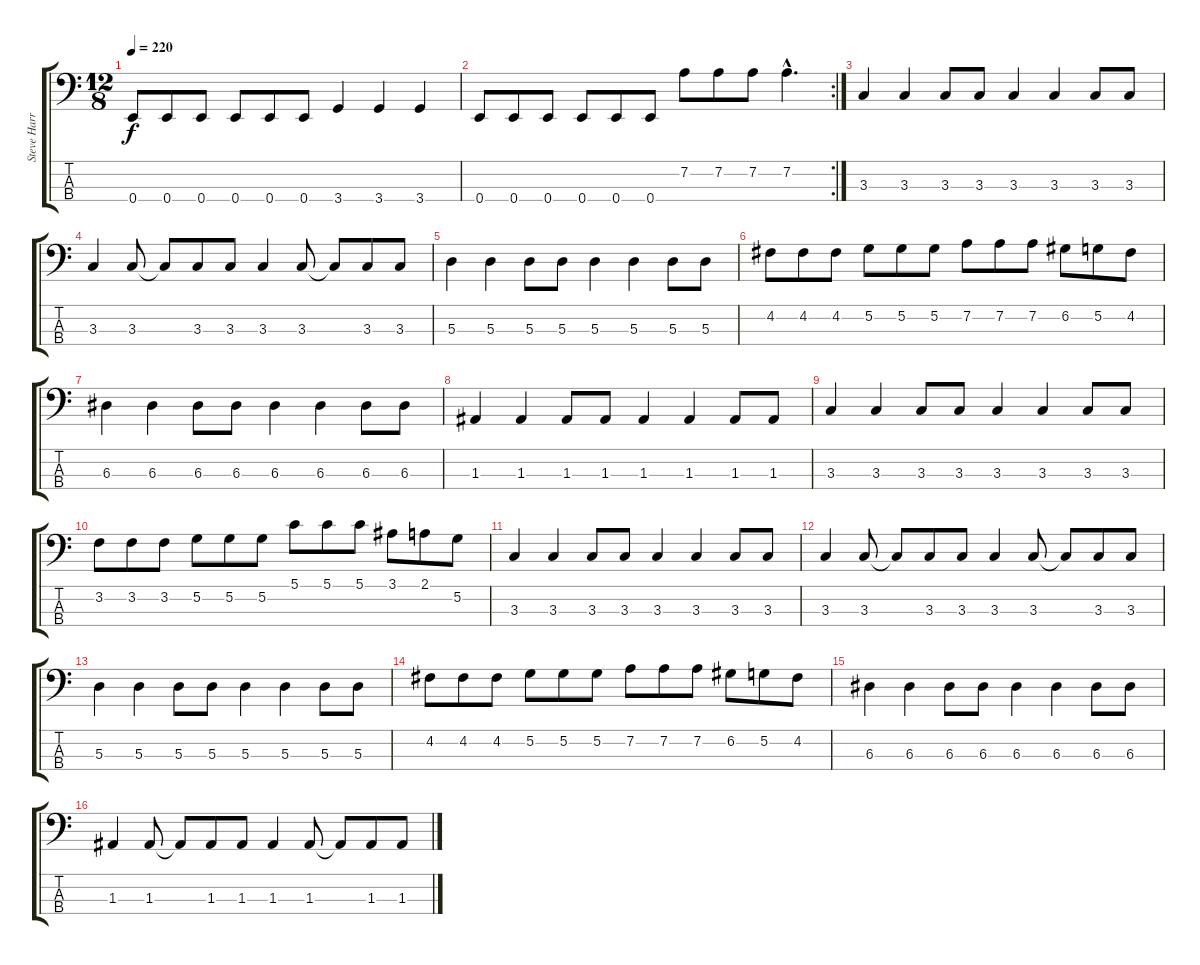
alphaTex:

\track ("Steve Harris" "Steve Harr") {instrument electricbassfinger}
\staff {score tabs}
\tuning (G2 D2 A1 E1) {hide}
\ts (12 8)
\tempo 220
\clef f4
\ks c
0.4.8{dy f} 0.4.8 0.4.8 0.4.8 0.4.8 0.4.8 3.4.4 3.4.4 3.4.4 |
\rc 2
0.4.8 0.4.8 0.4.8 0.4.8 0.4.8 0.4.8 7.2.8 7.2.8 7.2.8 7.2{hac}.4{d} |
3.3.4 3.3.4 3.3.8 3.3.8 3.3.4 3.3.4 3.3.8 3.3.8 |
3.3.4 3.3.8 3.3{t}.8 3.3.8 3.3.8 3.3.4 3.3.8 3.3{t}.8 3.3.8 3.3.8 |
5.3.4 5.3.4 5.3.8 5.3.8 5.3.4 5.3.4 5.3.8 5.3.8 |
4.2.8 4.2.8 4.2.8 5.2.8 5.2.8 5.2.8 7.2.8 7.2.8 7.2.8 6.2.8 5.2.8 4.2.8 |
6.3.4 6.3.4 6.3.8 6.3.8 6.3.4 6.3.4 6.3.8 6.3.8 |
1.3.4 1.3.4 1.3.8 1.3.8 1.3.4 1.3.4 1.3.8 1.3.8 |
3.3.4 3.3.4 3.3.8 3.3.8 3.3.4 3.3.4 3.3.8 3.3.8 |
3.2.8 3.2.8 3.2.8 5.2.8 5.2.8 5.2.8 5.1.8 5.1.8 5.1.8 3.1.8 2.1.8 5.2.8 |
3.3.4 3.3.4 3.3.8 3.3.8 3.3.4 3.3.4 3.3.8 3.3.8 |
3.3.4 3.3.8 3.3{t}.8 3.3.8 3.3.8 3.3.4 3.3.8 3.3{t}.8 3.3.8 3.3.8 |
5.3.4 5.3.4 5.3.8 5.3.8 5.3.4 5.3.4 5.3.8 5.3.8 |
4.2.8 4.2.8 4.2.8 5.2.8 5.2.8 5.2.8 7.2.8 7.2.8 7.2.8 6.2.8 5.2.8 4.2.8 |
6.3.4 6.3.4 6.3.8 6.3.8 6.3.4 6.3.4 6.3.8 6.3.8 |
1.3.4 1.3.8 1.3{t}.8 1.3.8 1.3.8 1.3.4 1.3.8 1.3{t}.8 1.3.8 1.3.8
